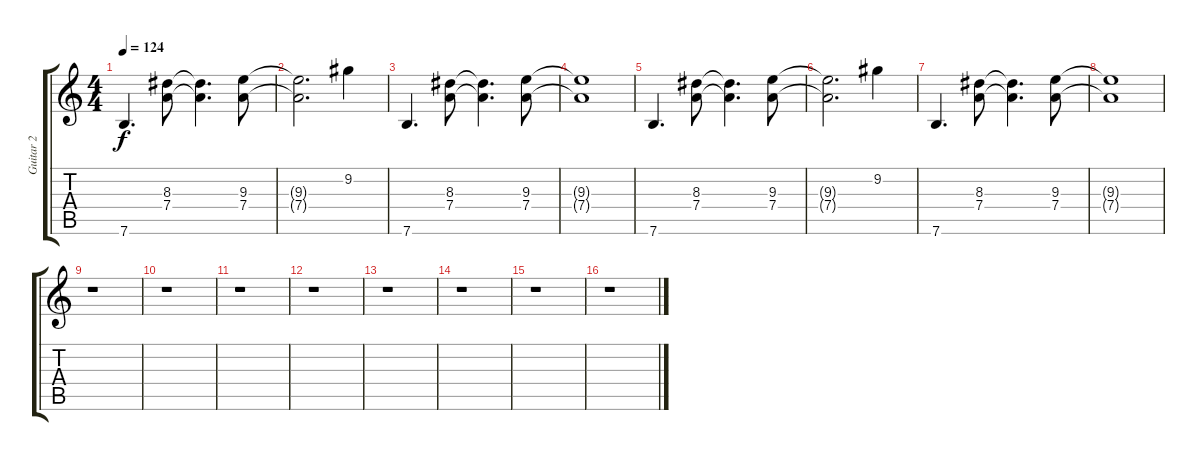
\track ("Guitar 2" "Guitar 2") {instrument distortionguitar}
\staff {score tabs}
\tuning (E4 B3 G3 D3 A2 E2) {hide}
\ts (4 4)
\tempo 124
\clef g2
\ks c
7.6.4{d dy f} (8.3 7.4).8 (8.3{t} 7.4{t}).4{d} (9.3 7.4).8 |
(9.3{t} 7.4{t}).2{d} 9.2.4 |
7.6.4{d} (8.3 7.4).8 (8.3{t} 7.4{t}).4{d} (9.3 7.4).8 |
(9.3{t} 7.4{t}).1 |
7.6.4{d} (8.3 7.4).8 (8.3{t} 7.4{t}).4{d} (9.3 7.4).8 |
(9.3{t} 7.4{t}).2{d} 9.2.4 |
7.6.4{d} (8.3 7.4).8 (8.3{t} 7.4{t}).4{d} (9.3 7.4).8 |
(9.3{t} 7.4{t}).1 |
r.1 |
r.1 |
r.1 |
r.1 |
r.1 |
r.1 |
r.1 |
r.1
